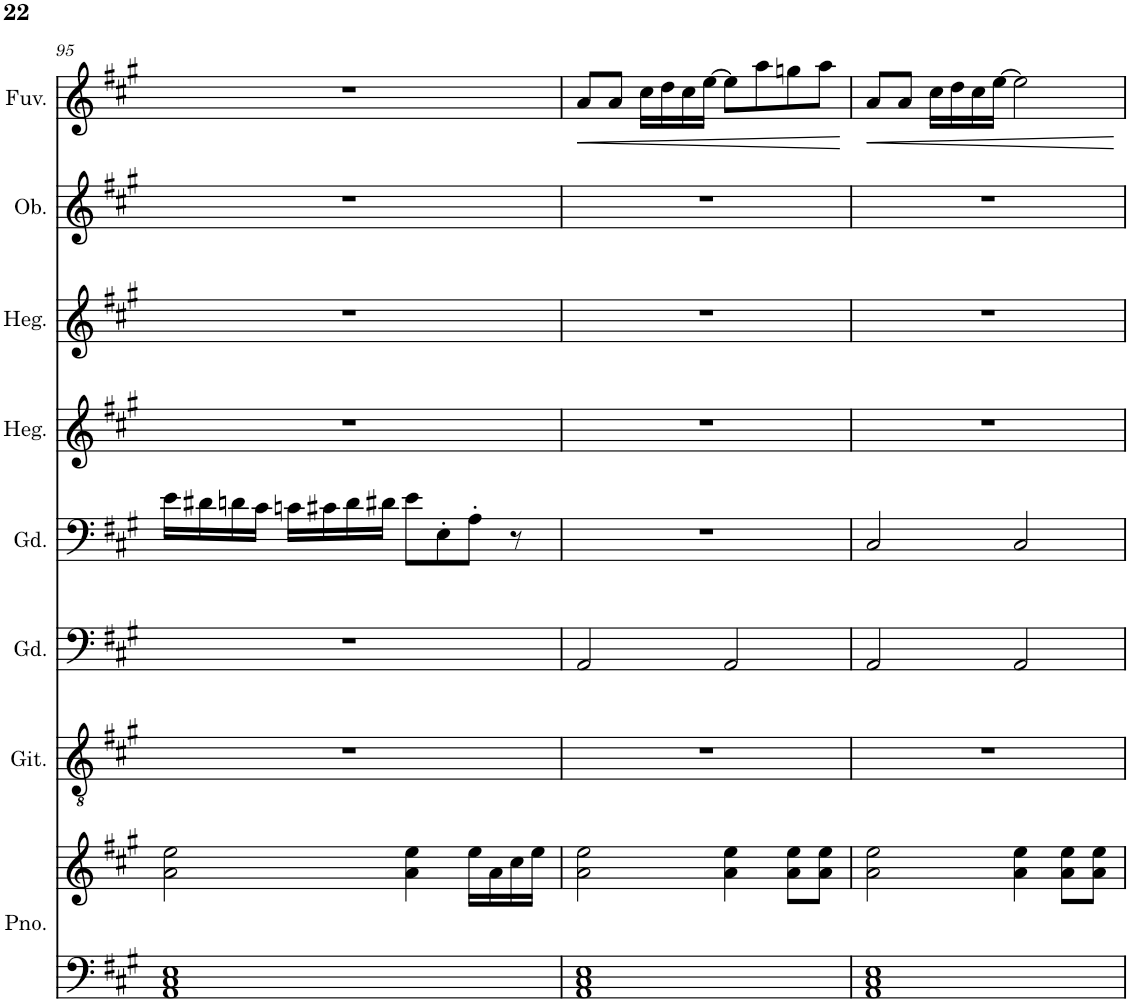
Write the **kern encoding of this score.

**kern	**kern	**kern	**kern	**kern	**kern	**kern	**kern	**kern	**dynam
*part8	*part8	*part7	*part6	*part5	*part4	*part3	*part2	*part1	*part1
*staff9	*staff8	*staff7	*staff6	*staff5	*staff4	*staff3	*staff2	*staff1	*staff1
*I"Piano	*	*I"Klasszikus gitár	*I"Gordonka	*I"Gordonka	*I"Hegedű	*I"Hegedű	*I"Oboa	*I"Fuvola	*
*I'Pno.	*	*I'Git.	*I'Gd.	*I'Gd.	*I'Heg.	*I'Heg.	*I'Ob.	*I'Fuv.	*
!!LO:PB:g=z
*clefF4	*clefG2	*clefGv2	*clefF4	*clefF4	*clefG2	*clefG2	*clefG2	*clefG2	*
*k[f#c#g#]	*k[f#c#g#]	*k[f#c#g#]	*k[f#c#g#]	*k[f#c#g#]	*k[f#c#g#]	*k[f#c#g#]	*k[f#c#g#]	*k[f#c#g#]	*
*M4/4	*M4/4	*M4/4	*M4/4	*M4/4	*M4/4	*M4/4	*M4/4	*M4/4	*
=95	=95	=95	=95	=95	=95	=95	=95	=95	=95
1AA 1C# 1E	2a\ 2ee\	1r	1r	16e\LL	1r	1r	1r	1r	.
.	.	.	.	16d#X\	.	.	.	.	.
.	.	.	.	16dn\	.	.	.	.	.
.	.	.	.	16c#\JJ	.	.	.	.	.
.	.	.	.	16cn\LL	.	.	.	.	.
.	.	.	.	16c#X\	.	.	.	.	.
.	.	.	.	16d\	.	.	.	.	.
.	.	.	.	16d#X\JJ	.	.	.	.	.
.	4a\ 4ee\	.	.	8e\L	.	.	.	.	.
.	.	.	.	8E'\	.	.	.	.	.
.	16ee\LL	.	.	8A'\J	.	.	.	.	.
.	16a\	.	.	.	.	.	.	.	.
.	16cc#\	.	.	8r	.	.	.	.	.
.	16ee\JJ	.	.	.	.	.	.	.	.
=96	=96	=96	=96	=96	=96	=96	=96	=96	=96
!	!	!	!	!	!	!	!	!	!LO:HP:b
1AA 1C# 1E	2a\ 2ee\	1r	2AA/	1r	1r	1r	1r	8a/L	<
.	.	.	.	.	.	.	.	8a/J	.
.	.	.	.	.	.	.	.	16cc#\LL	.
.	.	.	.	.	.	.	.	16dd\	.
.	.	.	.	.	.	.	.	16cc#\	.
.	.	.	.	.	.	.	.	[16ee\JJ	.
.	4a\ 4ee\	.	2AA/	.	.	.	.	8ee\L]	.
.	.	.	.	.	.	.	.	8aa\	.
.	8a\ 8ee\L	.	.	.	.	.	.	8ggn\	.
.	8a\ 8ee\J	.	.	.	.	.	.	8aa\J	.
.	.	.	.	.	.	.	.	.	[
=97	=97	=97	=97	=97	=97	=97	=97	=97	=97
!	!	!	!	!	!	!	!	!	!LO:HP:b
1AA 1C# 1E	2a\ 2ee\	1r	2AA/	2C#/	1r	1r	1r	8a/L	<
.	.	.	.	.	.	.	.	8a/J	.
.	.	.	.	.	.	.	.	16cc#\LL	.
.	.	.	.	.	.	.	.	16dd\	.
.	.	.	.	.	.	.	.	16cc#\	.
.	.	.	.	.	.	.	.	[16ee\JJ	.
.	4a\ 4ee\	.	2AA/	2C#/	.	.	.	2ee\]	.
.	8a\ 8ee\L	.	.	.	.	.	.	.	.
.	8a\ 8ee\J	.	.	.	.	.	.	.	.
.	.	.	.	.	.	.	.	.	[
=	=	=	=	=	=	=	=	=	=
*-	*-	*-	*-	*-	*-	*-	*-	*-	*-
